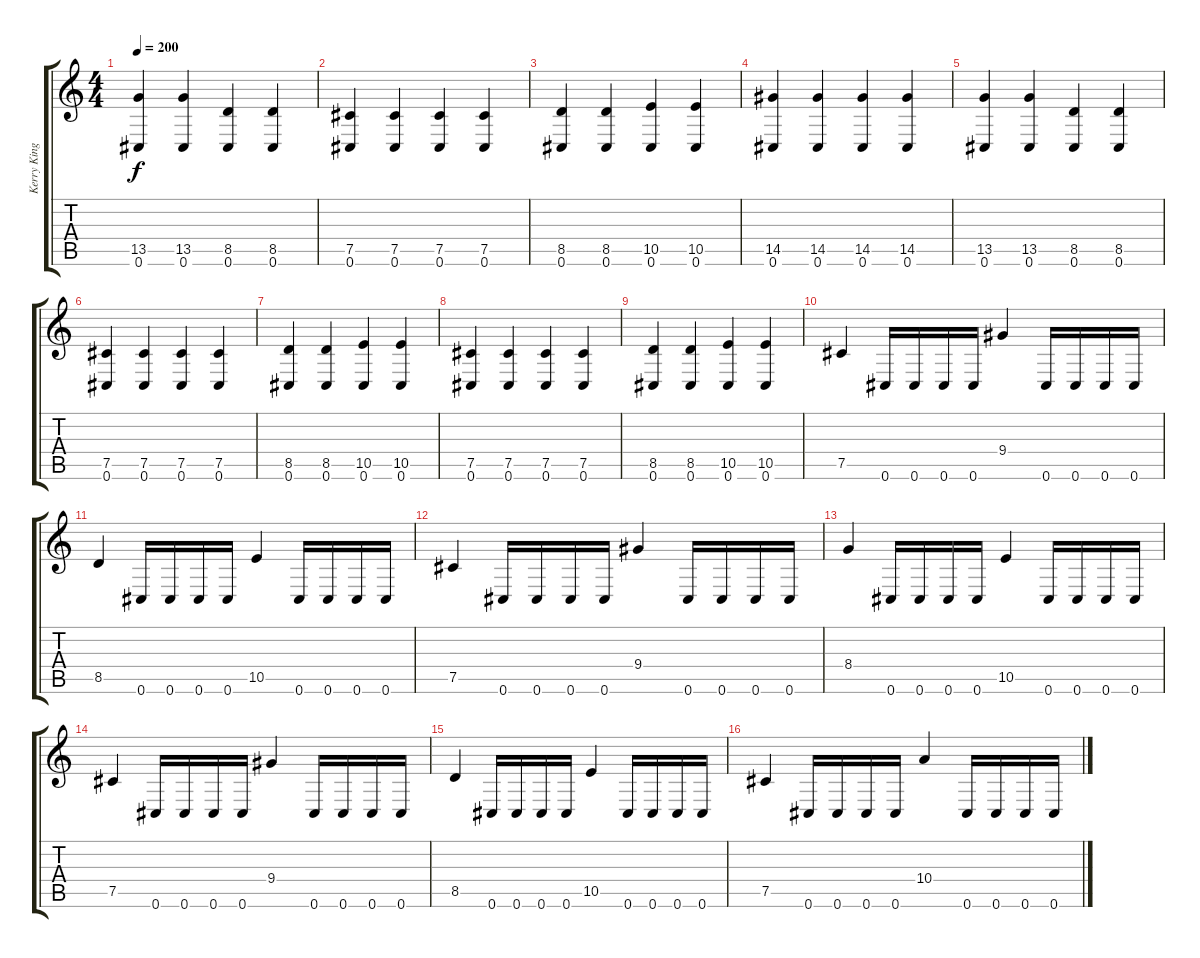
\track ("Kerry King" "Kerry King") {instrument distortionguitar}
\staff {score tabs}
\tuning (Db4 Ab3 E3 B2 Gb2 Db2) {hide}
\ts (4 4)
\tempo 200
\clef g2
\ks c
(13.5 0.6).4{dy f} (13.5 0.6).4 (8.5 0.6).4 (8.5 0.6).4 |
(7.5 0.6).4 (7.5 0.6).4 (7.5 0.6).4 (7.5 0.6).4 |
(8.5 0.6).4 (8.5 0.6).4 (10.5 0.6).4 (10.5 0.6).4 |
(14.5 0.6).4 (14.5 0.6).4 (14.5 0.6).4 (14.5 0.6).4 |
(13.5 0.6).4 (13.5 0.6).4 (8.5 0.6).4 (8.5 0.6).4 |
(7.5 0.6).4 (7.5 0.6).4 (7.5 0.6).4 (7.5 0.6).4 |
(8.5 0.6).4 (8.5 0.6).4 (10.5 0.6).4 (10.5 0.6).4 |
(7.5 0.6).4 (7.5 0.6).4 (7.5 0.6).4 (7.5 0.6).4 |
(8.5 0.6).4 (8.5 0.6).4 (10.5 0.6).4 (10.5 0.6).4 |
7.5.4 0.6.16 0.6.16 0.6.16 0.6.16 9.4.4 0.6.16 0.6.16 0.6.16 0.6.16 |
8.5.4 0.6.16 0.6.16 0.6.16 0.6.16 10.5.4 0.6.16 0.6.16 0.6.16 0.6.16 |
7.5.4 0.6.16 0.6.16 0.6.16 0.6.16 9.4.4 0.6.16 0.6.16 0.6.16 0.6.16 |
8.4.4 0.6.16 0.6.16 0.6.16 0.6.16 10.5.4 0.6.16 0.6.16 0.6.16 0.6.16 |
7.5.4 0.6.16 0.6.16 0.6.16 0.6.16 9.4.4 0.6.16 0.6.16 0.6.16 0.6.16 |
8.5.4 0.6.16 0.6.16 0.6.16 0.6.16 10.5.4 0.6.16 0.6.16 0.6.16 0.6.16 |
7.5.4 0.6.16 0.6.16 0.6.16 0.6.16 10.4.4 0.6.16 0.6.16 0.6.16 0.6.16
